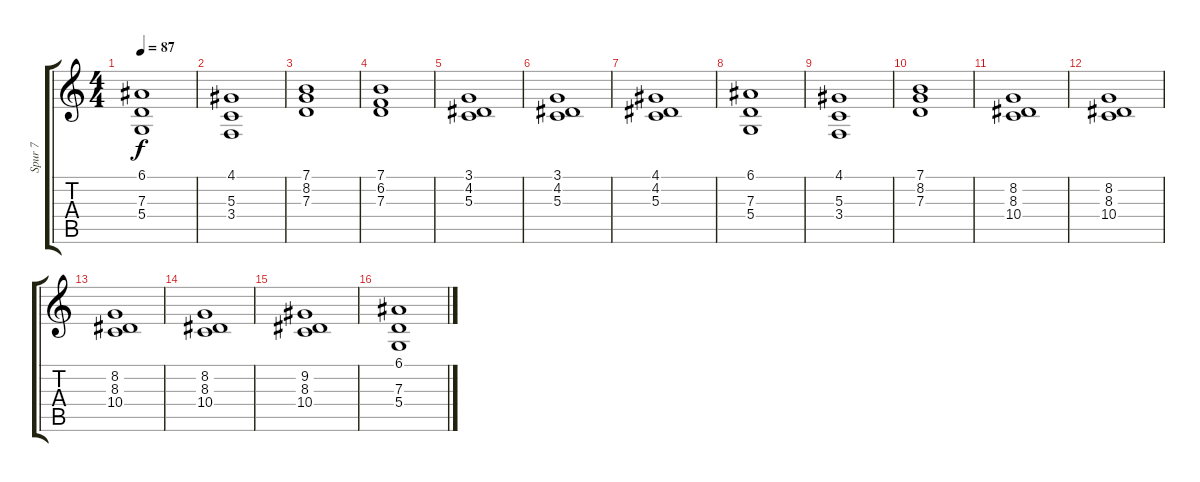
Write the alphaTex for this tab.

\track ("Spur 7" "Spur 7") {instrument stringensemble1}
\staff {score tabs}
\tuning (E4 B3 G3 D3 A2 E2) {hide}
\ts (4 4)
\tempo 87
\clef g2
\ks c
(6.1 7.3 5.4).1{dy f} |
(4.1 5.3 3.4).1 |
(7.1 8.2 7.3).1 |
(7.1 6.2 7.3).1 |
(3.1 4.2 5.3).1 |
(3.1 4.2 5.3).1 |
(4.1 4.2 5.3).1 |
(6.1 7.3 5.4).1 |
(4.1 5.3 3.4).1 |
(7.1 8.2 7.3).1 |
(8.2 8.3 10.4).1 |
(8.2 8.3 10.4).1 |
(8.2 8.3 10.4).1 |
(8.2 8.3 10.4).1 |
(9.2 8.3 10.4).1 |
(6.1 7.3 5.4).1
